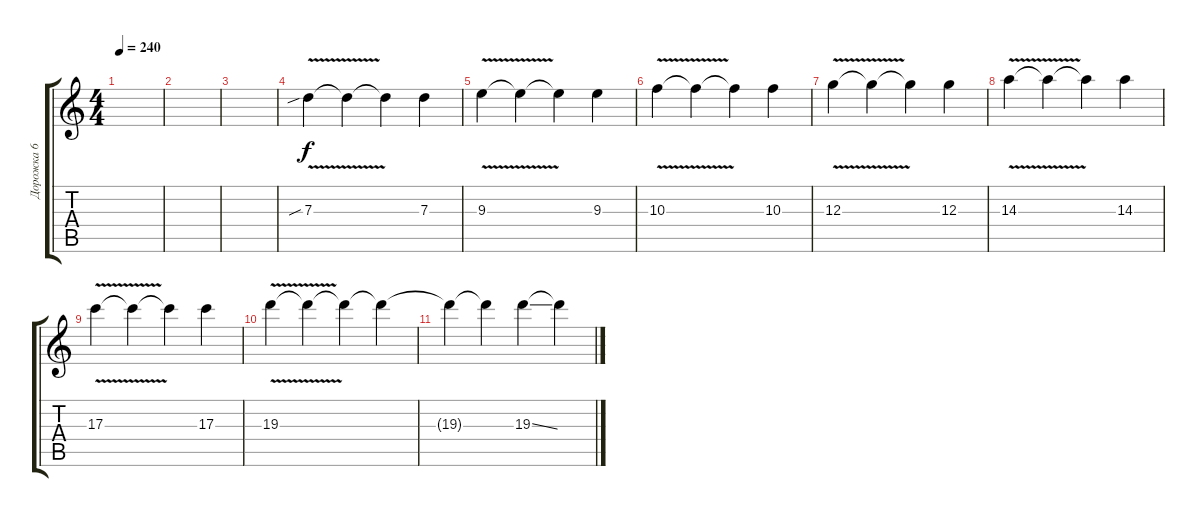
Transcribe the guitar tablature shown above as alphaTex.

\track ("Дорожка 6" "Дорожка 6") {instrument overdrivenguitar}
\staff {score tabs}
\tuning (E4 B3 G3 D3 A2 E2) {hide}
\ts (4 4)
\tempo 240
\clef g2
\ks c
|
|
|
7.3{v sib}.4 7.3{t}.4 7.3{t}.4 7.3.4 |
9.3{v}.4 9.3{t}.4 9.3{t}.4 9.3.4 |
10.3{v}.4 10.3{t}.4 10.3{t}.4 10.3.4 |
12.3{v}.4 12.3{t}.4 12.3{t}.4 12.3.4 |
14.3{v}.4 14.3{t}.4 14.3{t}.4 14.3.4 |
17.3{v}.4 17.3{t}.4 17.3{t}.4 17.3.4 |
19.3{v}.4 19.3{t}.4 19.3{t}.4 19.3{t}.4 |
19.3{t}.4 19.3{t}.4 19.3{ss}.4 19.3{t}.4
